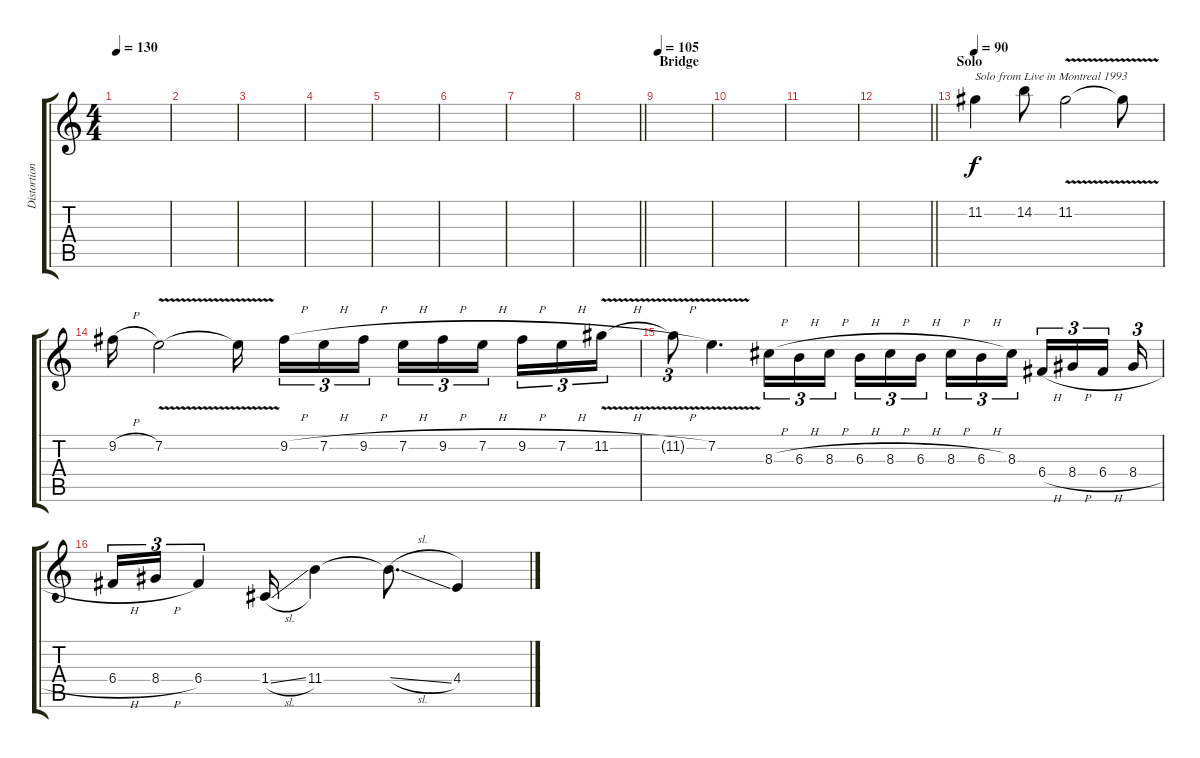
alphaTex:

\track ("Distortion Guitar Solo" "Distortion") {instrument distortionguitar}
\staff {score tabs}
\tuning (D4 A3 F3 C3 G2 C2) {hide}
\ts (4 4)
\tempo 130
\clef g2
\ks c
|
|
|
|
|
|
|
\barLineRight lightlight
|
\section ("" "Bridge")
\tempo 105
|
|
|
\barLineRight lightlight
|
\section ("" "Solo")
\tempo 90
11.2.4{txt "Solo from Live in Montreal 1993"} 14.2.8 11.2{v}.2 11.2{t}.8 |
9.2{h}.16 7.2{v}.2 7.2{t}.16{beam splitsecondary} 9.2{h}.16{tu (3 2)} 7.2{h}.16{tu (3 2)} 9.2{h}.16{tu (3 2)} 7.2{h}.16{tu (3 2)} 9.2{h}.16{tu (3 2)} 7.2{h}.16{tu (3 2) beam splitsecondary} 9.2{h}.16{tu (3 2)} 7.2{h}.16{tu (3 2)} 11.2{v h}.16{tu (3 2)} |
11.2{v h t}.8{tu (3 2)} 7.2{v}.4{d} 8.3{h}.16{tu (3 2)} 6.3{h}.16{tu (3 2)} 8.3{h}.16{tu (3 2) beam splitsecondary} 6.3{h}.16{tu (3 2)} 8.3{h}.16{tu (3 2)} 6.3{h}.16{tu (3 2) beam splitsecondary} 8.3{h}.16{tu (3 2)} 6.3{h}.16{tu (3 2)} 8.3.16{tu (3 2) beam splitsecondary} 6.4{h}.16{tu (3 2)} 8.4{h}.16{tu (3 2)} 6.4{h}.16{tu (3 2) beam splitsecondary} 8.4{h}.16{tu (3 2)} |
6.4{h}.16{tu (3 2)} 8.4{h}.16{tu (3 2)} 6.4.4{tu (3 2)} 1.4{sl}.16 11.4.4 11.4{sl t}.8{d} 4.4.4
